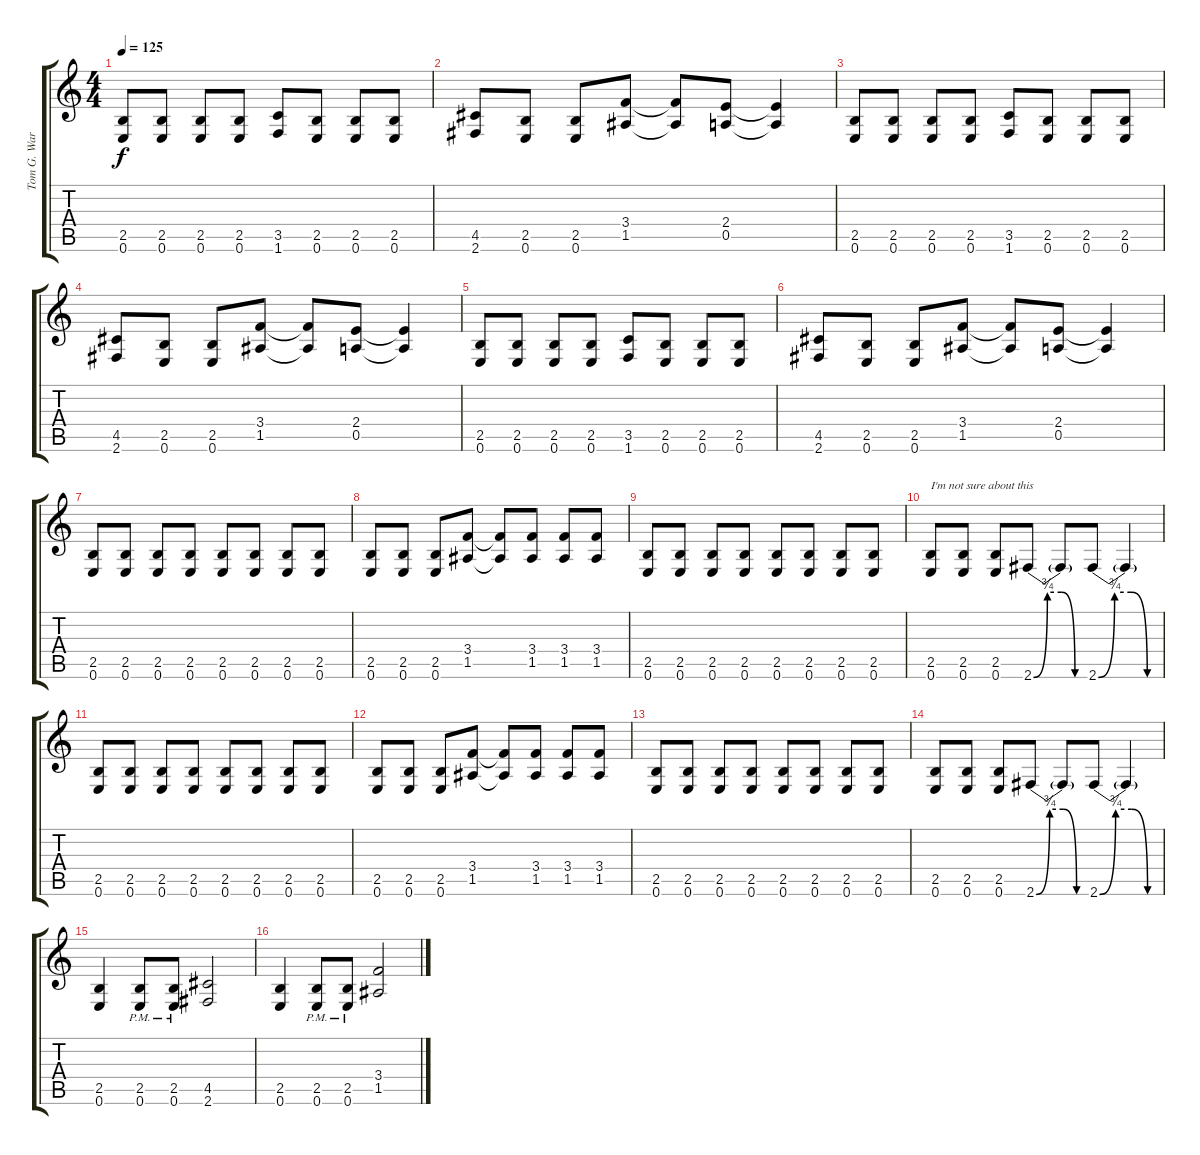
\track ("Tom G. Warrior" "Tom G. War") {instrument overdrivenguitar}
\staff {score tabs}
\tuning (E4 B3 G3 D3 A2 E2) {hide}
\ts (4 4)
\tempo 125
\clef g2
\ks c
(2.5 0.6).8{dy f} (2.5 0.6).8 (2.5 0.6).8 (2.5 0.6).8 (3.5 1.6).8 (2.5 0.6).8 (2.5 0.6).8 (2.5 0.6).8 |
(4.5 2.6).8 (2.5 0.6).8 (2.5 0.6).8 (3.4 1.5).8 (3.4{t} 1.5{t}).8 (2.4 0.5).8 (2.4{t} 0.5{t}).4 |
(2.5 0.6).8 (2.5 0.6).8 (2.5 0.6).8 (2.5 0.6).8 (3.5 1.6).8 (2.5 0.6).8 (2.5 0.6).8 (2.5 0.6).8 |
(4.5 2.6).8 (2.5 0.6).8 (2.5 0.6).8 (3.4 1.5).8 (3.4{t} 1.5{t}).8 (2.4 0.5).8 (2.4{t} 0.5{t}).4 |
(2.5 0.6).8 (2.5 0.6).8 (2.5 0.6).8 (2.5 0.6).8 (3.5 1.6).8 (2.5 0.6).8 (2.5 0.6).8 (2.5 0.6).8 |
(4.5 2.6).8 (2.5 0.6).8 (2.5 0.6).8 (3.4 1.5).8 (3.4{t} 1.5{t}).8 (2.4 0.5).8 (2.4{t} 0.5{t}).4 |
(2.5 0.6).8 (2.5 0.6).8 (2.5 0.6).8 (2.5 0.6).8 (2.5 0.6).8 (2.5 0.6).8 (2.5 0.6).8 (2.5 0.6).8 |
(2.5 0.6).8 (2.5 0.6).8 (2.5 0.6).8 (3.4 1.5).8 (3.4{t} 1.5{t}).8 (3.4 1.5).8 (3.4 1.5).8 (3.4 1.5).8 |
(2.5 0.6).8 (2.5 0.6).8 (2.5 0.6).8 (2.5 0.6).8 (2.5 0.6).8 (2.5 0.6).8 (2.5 0.6).8 (2.5 0.6).8 |
(2.5 0.6).8{txt "I'm not sure about this"} (2.5 0.6).8 (2.5 0.6).8 2.6{be (custom 0 0 15 3 30 3 45 0 60 0)}.8 2.6{t}.8 2.6{be (custom 0 0 15 3 30 3 45 0 60 0)}.8 2.6{t}.4 |
(2.5 0.6).8 (2.5 0.6).8 (2.5 0.6).8 (2.5 0.6).8 (2.5 0.6).8 (2.5 0.6).8 (2.5 0.6).8 (2.5 0.6).8 |
(2.5 0.6).8 (2.5 0.6).8 (2.5 0.6).8 (3.4 1.5).8 (3.4{t} 1.5{t}).8 (3.4 1.5).8 (3.4 1.5).8 (3.4 1.5).8 |
(2.5 0.6).8 (2.5 0.6).8 (2.5 0.6).8 (2.5 0.6).8 (2.5 0.6).8 (2.5 0.6).8 (2.5 0.6).8 (2.5 0.6).8 |
(2.5 0.6).8 (2.5 0.6).8 (2.5 0.6).8 2.6{be (custom 0 0 15 3 30 3 45 0 60 0)}.8 2.6{t}.8 2.6{be (custom 0 0 15 3 30 3 45 0 60 0)}.8 2.6{t}.4 |
(2.5 0.6).4 (2.5{pm} 0.6{pm}).8 (2.5{pm} 0.6{pm}).8 (4.5 2.6).2 |
(2.5 0.6).4 (2.5{pm} 0.6{pm}).8 (2.5{pm} 0.6{pm}).8 (3.4 1.5).2
